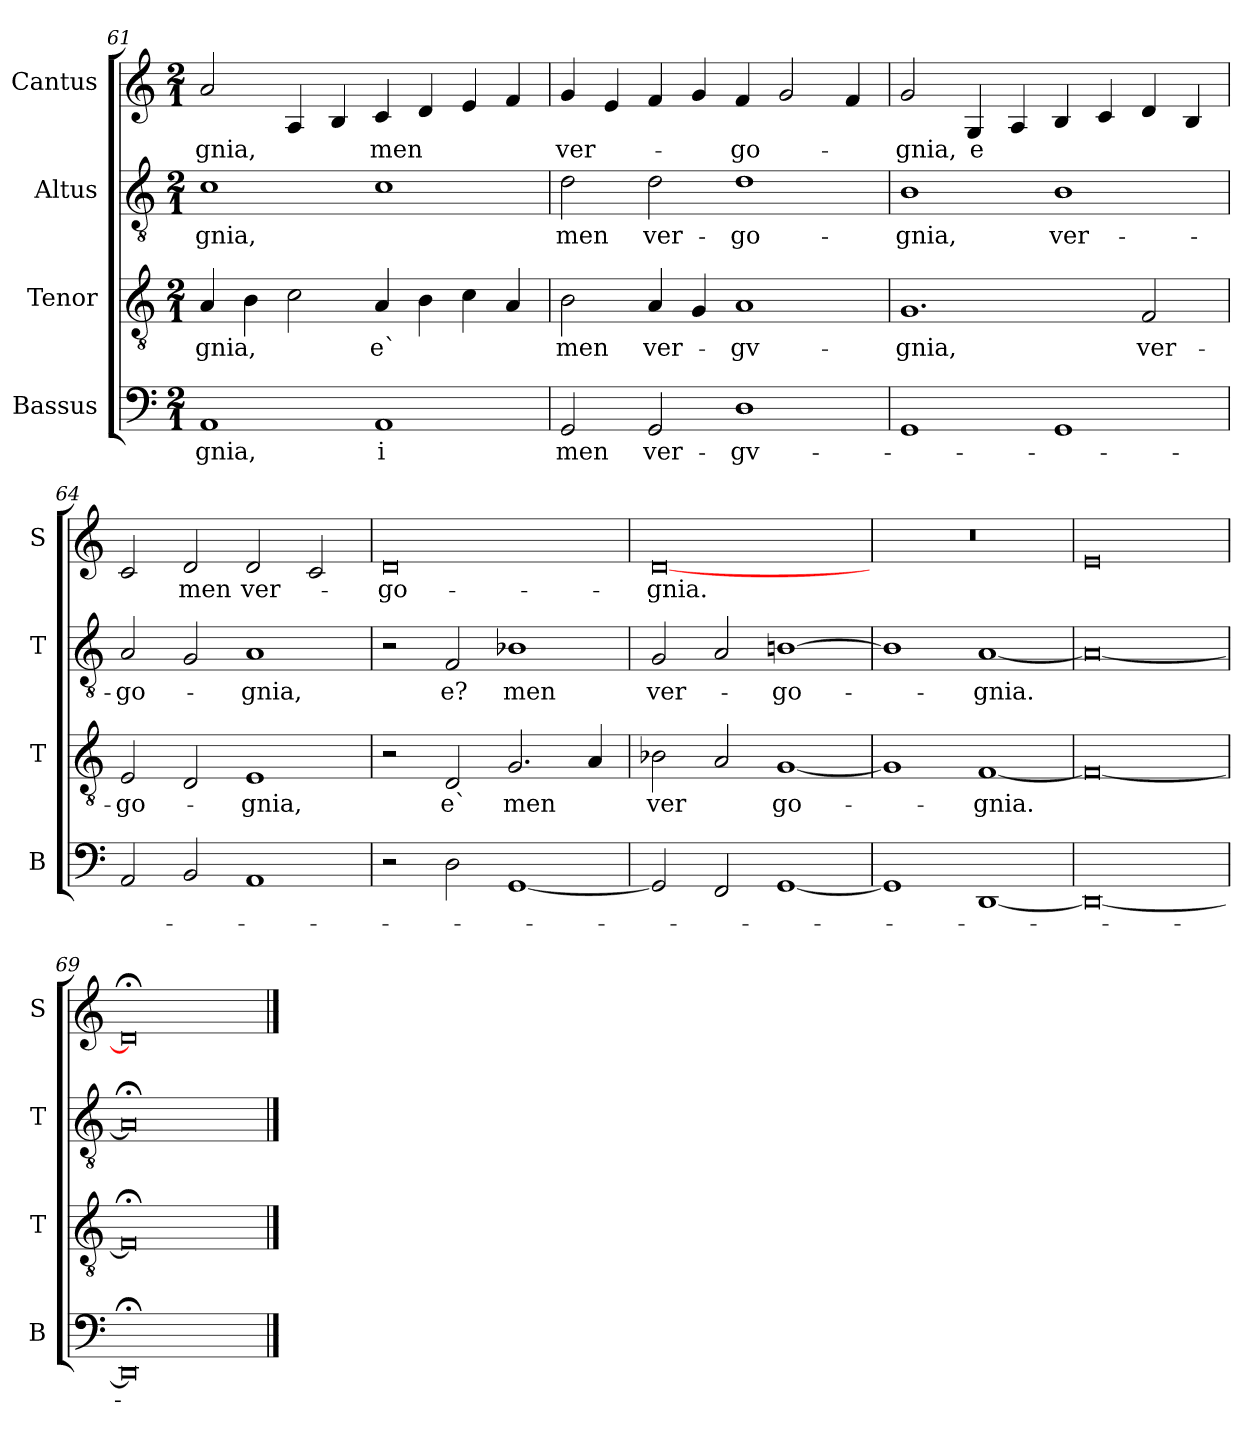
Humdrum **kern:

**kern	**text	**kern	**text	**kern	**text	**kern	**text
*part4	*part4	*part3	*part3	*part2	*part2	*part1	*part1
*staff4	*staff4	*staff3	*staff3	*staff2	*staff2	*staff1	*staff1
*I"Bassus	*	*I"Tenor	*	*I"Altus	*	*I"Cantus	*
*I'B	*	*I'T	*	*I'T	*	*I'S	*
*clefF4	*	*clefGv2	*	*clefGv2	*	*clefG2	*
*	*	*ITrd7c12	*	*ITrd7c12	*	*	*
*k[]	*	*k[]	*	*k[]	*	*k[]	*
*M2/1	*	*M2/1	*	*M2/1	*	*M2/1	*
=61	=61	=61	=61	=61	=61	=61	=61
!	!LO:LY:b	!	!LO:LY:b	!	!LO:LY:b	!	!LO:LY:b
1AA	gnia,	4AA/	gnia,	1C	gnia,	2a/	gnia,
.	.	4BB\	.	.	.	.	.
.	.	2C\	.	.	.	4A/	.
.	.	.	.	.	.	4B/	.
!	!LO:LY:b	!	!LO:LY:b	!	!	!	!LO:LY:b
1AA	i	4AA/	e`	1C	.	4c/	men
.	.	4BB\	.	.	.	4d/	.
.	.	4C\	.	.	.	4e/	.
.	.	4AA/	.	.	.	4f/	.
=62	=62	=62	=62	=62	=62	=62	=62
!	!LO:LY:b	!	!LO:LY:b	!	!LO:LY:b	!	!LO:LY:b
2GG/	men	2BB\	men	2D\	men	4g/	ver-
.	.	.	.	.	.	4e/	.
!	!LO:LY:b	!	!LO:LY:b	!	!LO:LY:b	!	!
2GG/	ver--	4AA/	ver-	2D\	ver-	4f/	.
.	.	4GG/	.	.	.	4g/	.
!	!LO:LY:b	!	!LO:LY:b	!	!LO:LY:b	!	!LO:LY:b
1D	gv-	1AA	gv-	1D	go-	4f/	go-
.	.	.	.	.	.	2g/	.
.	.	.	.	.	.	4f/	.
!!LO:LB:g=z
=63	=63	=63	=63	=63	=63	=63	=63
!	!	!	!LO:LY:b	!	!LO:LY:b	!	!LO:LY:b
1GG	.	1.GG	gnia,	1BB	gnia,	2g/	gnia,
!	!	!	!	!	!	!	!LO:LY:b
.	.	.	.	.	.	4G/	e
.	.	.	.	.	.	4A/	.
!	!	!	!	!	!LO:LY:b	!	!
1GG	.	.	.	1BB	ver--	4B/	.
.	.	.	.	.	.	4c/	.
!	!	!	!LO:LY:b	!	!	!	!
.	.	2FF/	ver--	.	.	4d/	.
.	.	.	.	.	.	4B/	.
=64	=64	=64	=64	=64	=64	=64	=64
!	!	!	!LO:LY:b	!	!LO:LY:b	!	!
2AA/	.	2EE/	go-	2AA/	go--	2c/	.
!	!	!	!	!	!	!	!LO:LY:b
2BB/	.	2DD/	.	2GG/	.	2d/	men
!	!	!	!LO:LY:b	!	!LO:LY:b	!	!LO:LY:b
1AA	.	1EE	gnia,	1AA	gnia,	2d/	ver-
.	.	.	.	.	.	2c/	.
=65	=65	=65	=65	=65	=65	=65	=65
!	!	!	!	!	!	!	!LO:LY:b
2r	.	2r	.	2r	.	0d	go-
!	!	!	!LO:LY:b	!	!LO:LY:b	!	!
2D\	.	2DD/	e`	2FF/	e?	.	.
!	!	!	!LO:LY:b	!	!LO:LY:b	!	!
[1GG	.	2.GG/	men	1BB-X	men	.	.
.	.	4AA/	.	.	.	.	.
!!LO:PB:g=z
=66	=66	=66	=66	=66	=66	=66	=66
!	!	!	!LO:LY:b	!	!LO:LY:b	!	!LO:LY:b
2GG/]	.	2BB-X\	ver	2GG/	ver-	[0d	gnia.
2FF/	.	2AA/	.	2AA/	.	.	.
!	!	!	!LO:LY:b	!	!LO:LY:b	!	!
[1GG	.	[1GG	go-	[1BBn	go-	.	.
=67	=67	=67	=67	=67	=67	=67	=67
1GG]	.	1GG]	.	1BB]	.	0r	.
!	!	!	!LO:LY:b	!	!LO:LY:b	!	!
[1DD	.	[1FF	gnia.	[1AA	gnia.	.	.
=68	=68	=68	=68	=68	=68	=68	=68
0DD_	.	0FF_	.	0AA_	.	0e	.
=69	=69	=69	=69	=69	=69	=69	=69
0DD;<]	.	0FF;<]	.	0AA;<]	.	0d;<]	.
==	==	==	==	==	==	==	==
*-	*-	*-	*-	*-	*-	*-	*-
